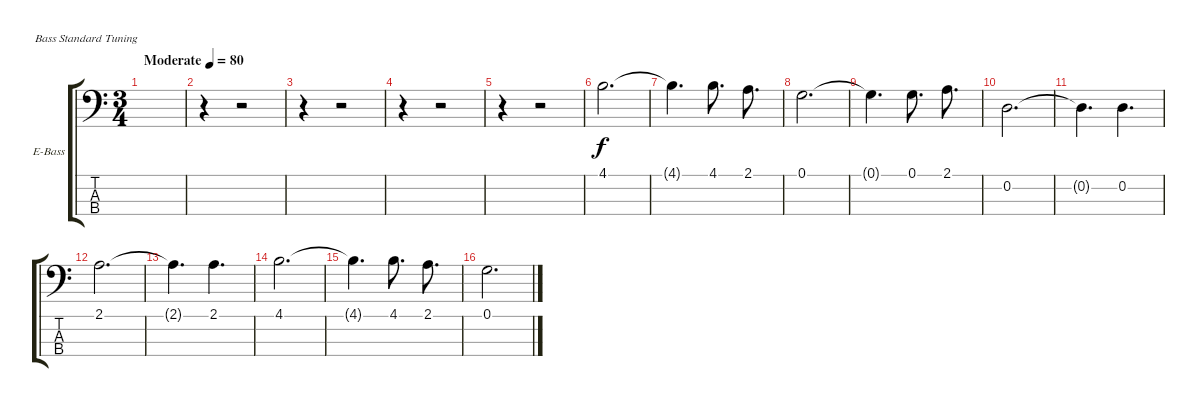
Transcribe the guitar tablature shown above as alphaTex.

\bracketExtendMode groupsimilarinstruments
\firstSystemTrackNameOrientation horizontal
\otherSystemsTrackNameOrientation horizontal
\track ("Фон" "E-Bass") {instrument electricbassfinger}
\staff {score tabs}
\tuning (G2 D2 A1 E1)
\ts (3 4)
\beaming (8 2 2 2)
\tempo (80 "Moderate")
\clef f4
\ks c
|
\scale
0.485477 r.4 r.2 |
\scale
0.257261 r.4 r.2 |
\scale
0.257261 r.4 r.2 |
\scale
0.333333 r.4 r.2 |
\scale
0.333333 4.1.2{d} |
\scale
0.333333 4.1{t}.4{d} 4.1.8{d} 2.1.8{d} |
\scale
0.333333 0.1.2{d} |
\scale
0.333333 0.1{t}.4{d} 0.1.8{d} 2.1.8{d} |
\scale
0.333333 0.2.2{d} |
\scale
0.333333 0.2{t}.4{d} 0.2.4{d} |
\scale
0.333333 2.1.2{d} |
\scale
0.333333 2.1{t}.4{d} 2.1.4{d} |
\scale
0.333333 4.1.2{d} |
\scale
0.333333 4.1{t}.4{d} 4.1.8{d} 2.1.8{d} |
\scale
0.333333 0.1.2{d}
